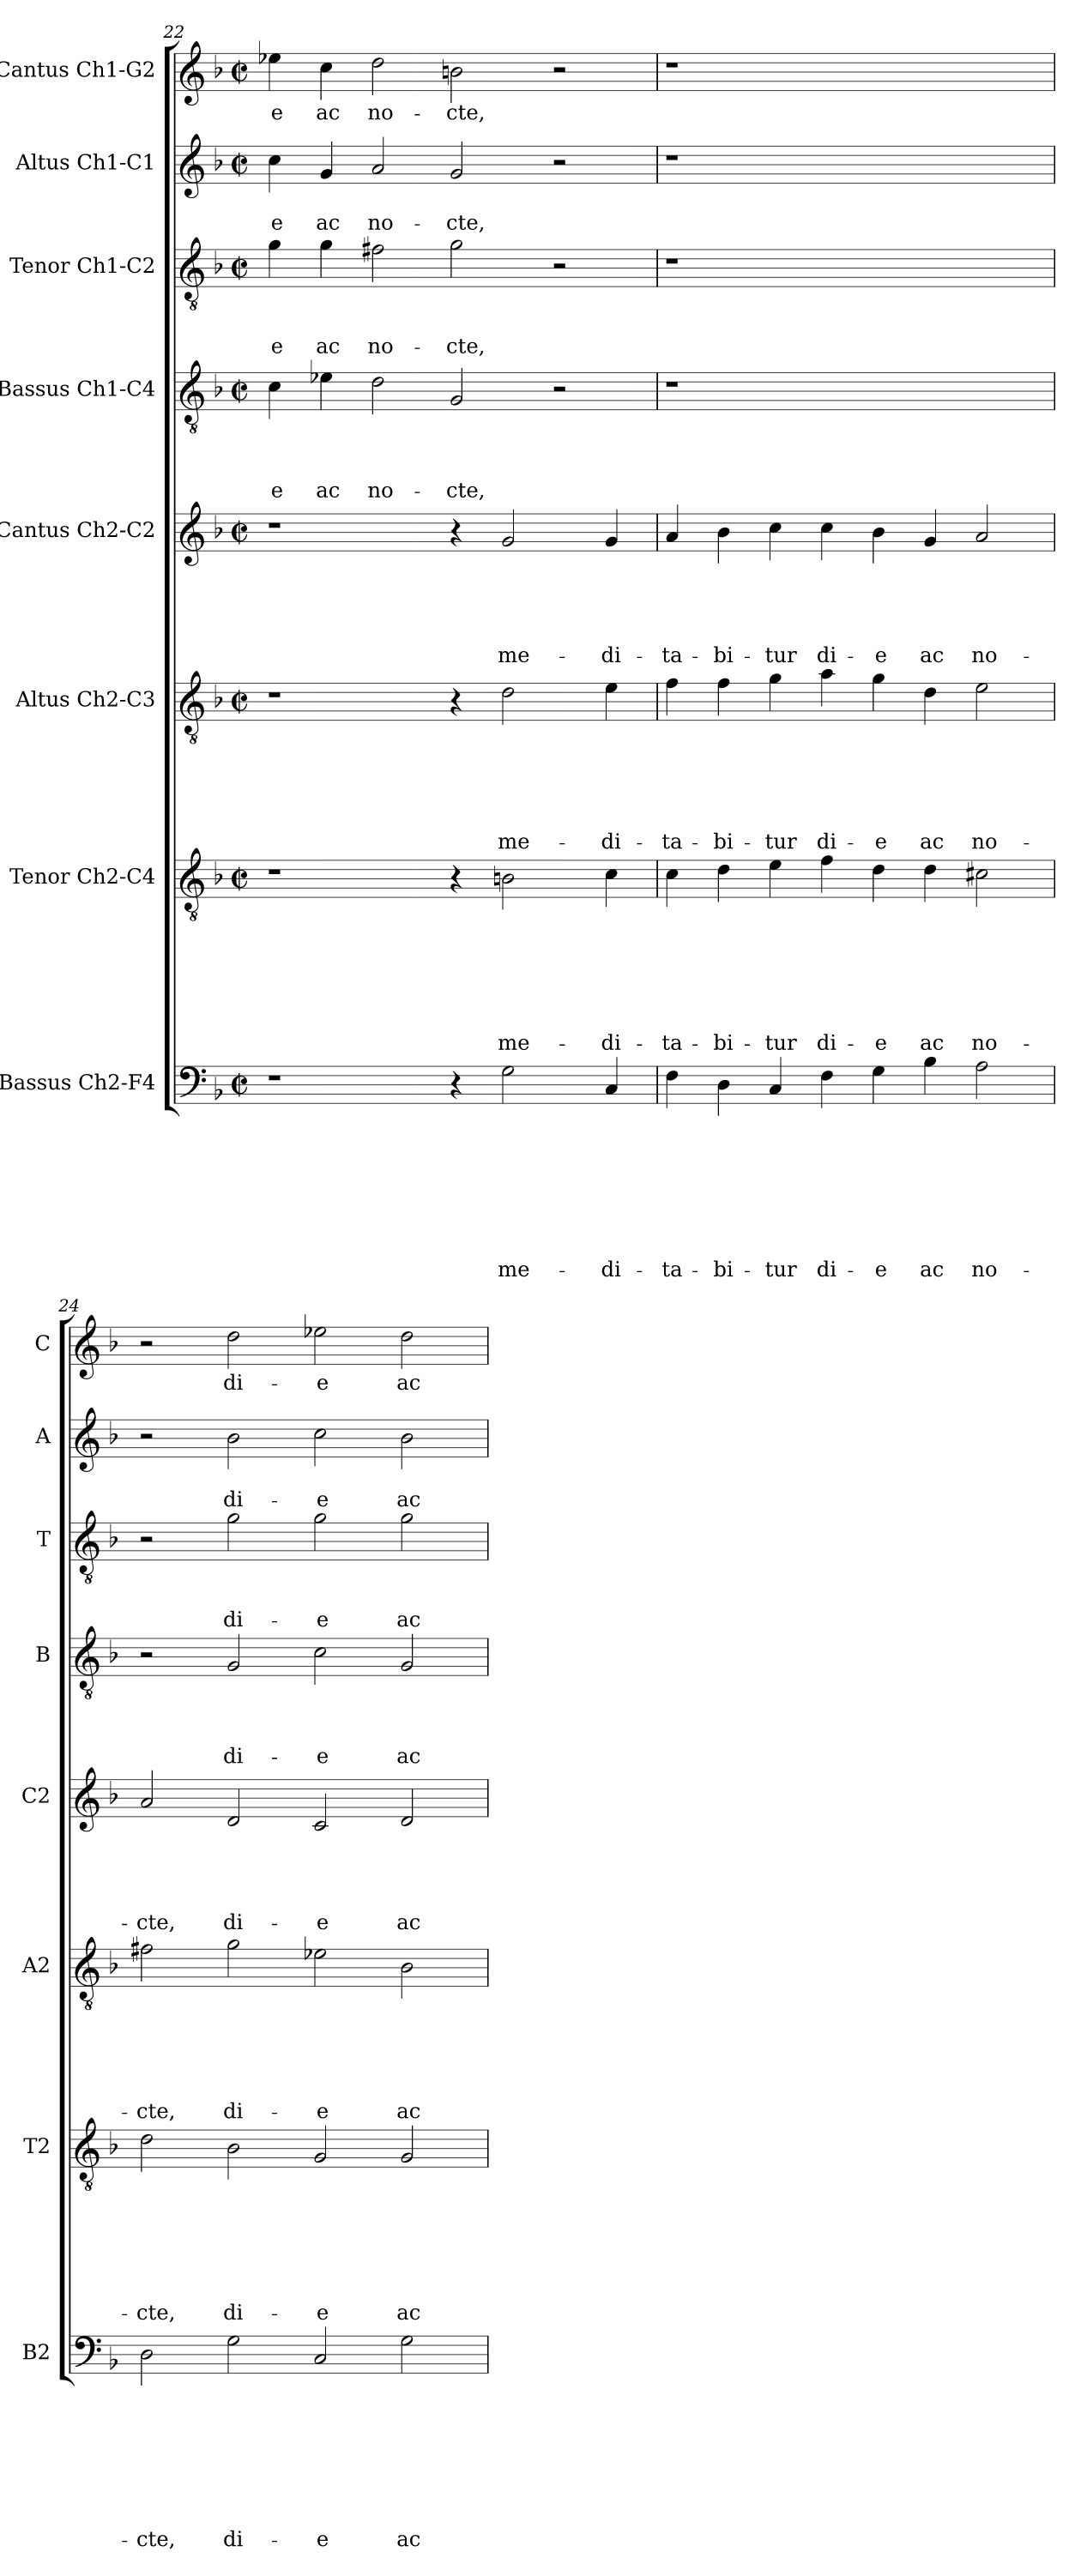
**kern	**text	**text	**text	**text	**text	**text	**text	**text	**kern	**text	**text	**text	**text	**text	**text	**text	**kern	**text	**text	**text	**text	**text	**text	**kern	**text	**text	**text	**text	**text	**kern	**text	**text	**text	**text	**kern	**text	**text	**text	**kern	**text	**text	**kern	**text
*part8	*part8	*part8	*part8	*part8	*part8	*part8	*part8	*part8	*part7	*part7	*part7	*part7	*part7	*part7	*part7	*part7	*part6	*part6	*part6	*part6	*part6	*part6	*part6	*part5	*part5	*part5	*part5	*part5	*part5	*part4	*part4	*part4	*part4	*part4	*part3	*part3	*part3	*part3	*part2	*part2	*part2	*part1	*part1
*staff8	*staff8	*staff8	*staff8	*staff8	*staff8	*staff8	*staff8	*staff8	*staff7	*staff7	*staff7	*staff7	*staff7	*staff7	*staff7	*staff7	*staff6	*staff6	*staff6	*staff6	*staff6	*staff6	*staff6	*staff5	*staff5	*staff5	*staff5	*staff5	*staff5	*staff4	*staff4	*staff4	*staff4	*staff4	*staff3	*staff3	*staff3	*staff3	*staff2	*staff2	*staff2	*staff1	*staff1
*I"Bassus Ch2-F4	*	*	*	*	*	*	*	*	*I"Tenor Ch2-C4	*	*	*	*	*	*	*	*I"Altus Ch2-C3	*	*	*	*	*	*	*I"Cantus Ch2-C2	*	*	*	*	*	*I"Bassus Ch1-C4	*	*	*	*	*I"Tenor Ch1-C2	*	*	*	*I"Altus Ch1-C1	*	*	*I"Cantus Ch1-G2	*
*I'B2	*	*	*	*	*	*	*	*	*I'T2	*	*	*	*	*	*	*	*I'A2	*	*	*	*	*	*	*I'C2	*	*	*	*	*	*I'B	*	*	*	*	*I'T	*	*	*	*I'A	*	*	*I'C	*
!!LO:LB:g=z
*clefF4	*	*	*	*	*	*	*	*	*clefGv2	*	*	*	*	*	*	*	*clefGv2	*	*	*	*	*	*	*clefG2	*	*	*	*	*	*clefGv2	*	*	*	*	*clefGv2	*	*	*	*clefG2	*	*	*clefG2	*
*k[b-]	*	*	*	*	*	*	*	*	*k[b-]	*	*	*	*	*	*	*	*k[b-]	*	*	*	*	*	*	*k[b-]	*	*	*	*	*	*k[b-]	*	*	*	*	*k[b-]	*	*	*	*k[b-]	*	*	*k[b-]	*
*F:	*	*	*	*	*	*	*	*	*F:	*	*	*	*	*	*	*	*F:	*	*	*	*	*	*	*F:	*	*	*	*	*	*F:	*	*	*	*	*F:	*	*	*	*F:	*	*	*F:	*
*M2/2	*	*	*	*	*	*	*	*	*M2/2	*	*	*	*	*	*	*	*M2/2	*	*	*	*	*	*	*M2/2	*	*	*	*	*	*M2/2	*	*	*	*	*M2/2	*	*	*	*M2/2	*	*	*M2/2	*
*met(c|)	*	*	*	*	*	*	*	*	*met(c|)	*	*	*	*	*	*	*	*met(c|)	*	*	*	*	*	*	*met(c|)	*	*	*	*	*	*met(c|)	*	*	*	*	*met(c|)	*	*	*	*met(c|)	*	*	*met(c|)	*
=22	=22	=22	=22	=22	=22	=22	=22	=22	=22	=22	=22	=22	=22	=22	=22	=22	=22	=22	=22	=22	=22	=22	=22	=22	=22	=22	=22	=22	=22	=22	=22	=22	=22	=22	=22	=22	=22	=22	=22	=22	=22	=22	=22
!	!	!	!	!	!	!	!	!	!	!	!	!	!	!	!	!	!	!	!	!	!	!	!	!	!	!	!	!	!	!	!	!	!	!LO:LY:b	!	!	!	!LO:LY:b	!	!	!LO:LY:b	!	!LO:LY:b
1r	.	.	.	.	.	.	.	.	1r	.	.	.	.	.	.	.	1r	.	.	.	.	.	.	1r	.	.	.	.	.	4c\	.	.	.	-e	4g\	.	.	-e	4cc\	.	-e	4ee-X\	-e
!	!	!	!	!	!	!	!	!	!	!	!	!	!	!	!	!	!	!	!	!	!	!	!	!	!	!	!	!	!	!	!	!	!	!LO:LY:b	!	!	!	!LO:LY:b	!	!	!LO:LY:b	!	!LO:LY:b
.	.	.	.	.	.	.	.	.	.	.	.	.	.	.	.	.	.	.	.	.	.	.	.	.	.	.	.	.	.	4e-X\	.	.	.	ac	4g\	.	.	ac	4g/	.	ac	4cc\	ac
!	!	!	!	!	!	!	!	!	!	!	!	!	!	!	!	!	!	!	!	!	!	!	!	!	!	!	!	!	!	!	!	!	!	!LO:LY:b	!	!	!	!LO:LY:b	!	!	!LO:LY:b	!	!LO:LY:b
.	.	.	.	.	.	.	.	.	.	.	.	.	.	.	.	.	.	.	.	.	.	.	.	.	.	.	.	.	.	2d\	.	.	.	no-	2f#X\	.	.	no-	2a/	.	no-	2dd\	no-
!	!	!	!	!	!	!	!	!	!	!	!	!	!	!	!	!	!	!	!	!	!	!	!	!	!	!	!	!	!	!	!	!	!	!LO:LY:b	!	!	!	!LO:LY:b	!	!	!LO:LY:b	!	!LO:LY:b
4r	.	.	.	.	.	.	.	.	4r	.	.	.	.	.	.	.	4r	.	.	.	.	.	.	4r	.	.	.	.	.	2G/	.	.	.	-cte,	2g\	.	.	-cte,	2g/	.	-cte,	2bn\	-cte,
!	!	!	!	!	!	!	!	!LO:LY:b	!	!	!	!	!	!	!	!LO:LY:b	!	!	!	!	!	!	!LO:LY:b	!	!	!	!	!	!LO:LY:b	!	!	!	!	!	!	!	!	!	!	!	!	!	!
2G\	.	.	.	.	.	.	.	me-	2Bn\	.	.	.	.	.	.	me-	2d\	.	.	.	.	.	me-	2g/	.	.	.	.	me-	.	.	.	.	.	.	.	.	.	.	.	.	.	.
.	.	.	.	.	.	.	.	.	.	.	.	.	.	.	.	.	.	.	.	.	.	.	.	.	.	.	.	.	.	2r	.	.	.	.	2r	.	.	.	2r	.	.	2r	.
!	!	!	!	!	!	!	!	!LO:LY:b	!	!	!	!	!	!	!	!LO:LY:b	!	!	!	!	!	!	!LO:LY:b	!	!	!	!	!	!LO:LY:b	!	!	!	!	!	!	!	!	!	!	!	!	!	!
4C/	.	.	.	.	.	.	.	-di-	4c\	.	.	.	.	.	.	-di-	4e\	.	.	.	.	.	-di-	4g/	.	.	.	.	-di-	.	.	.	.	.	.	.	.	.	.	.	.	.	.
=23	=23	=23	=23	=23	=23	=23	=23	=23	=23	=23	=23	=23	=23	=23	=23	=23	=23	=23	=23	=23	=23	=23	=23	=23	=23	=23	=23	=23	=23	=23	=23	=23	=23	=23	=23	=23	=23	=23	=23	=23	=23	=23	=23
!	!	!	!	!	!	!	!	!LO:LY:b	!	!	!	!	!	!	!	!LO:LY:b	!	!	!	!	!	!	!LO:LY:b	!	!	!	!	!	!LO:LY:b	!	!	!	!	!	!	!	!	!	!	!	!	!	!
4F\	.	.	.	.	.	.	.	-ta-	4c\	.	.	.	.	.	.	-ta-	4f\	.	.	.	.	.	-ta-	4a/	.	.	.	.	-ta-	1r	.	.	.	.	1r	.	.	.	1r	.	.	1r	.
!	!	!	!	!	!	!	!	!LO:LY:b	!	!	!	!	!	!	!	!LO:LY:b	!	!	!	!	!	!	!LO:LY:b	!	!	!	!	!	!LO:LY:b	!	!	!	!	!	!	!	!	!	!	!	!	!	!
4D\	.	.	.	.	.	.	.	-bi-	4d\	.	.	.	.	.	.	-bi-	4f\	.	.	.	.	.	-bi-	4b-\	.	.	.	.	-bi-	.	.	.	.	.	.	.	.	.	.	.	.	.	.
!	!	!	!	!	!	!	!	!LO:LY:b	!	!	!	!	!	!	!	!LO:LY:b	!	!	!	!	!	!	!LO:LY:b	!	!	!	!	!	!LO:LY:b	!	!	!	!	!	!	!	!	!	!	!	!	!	!
4C/	.	.	.	.	.	.	.	-tur	4e\	.	.	.	.	.	.	-tur	4g\	.	.	.	.	.	-tur	4cc\	.	.	.	.	-tur	.	.	.	.	.	.	.	.	.	.	.	.	.	.
!	!	!	!	!	!	!	!	!LO:LY:b	!	!	!	!	!	!	!	!LO:LY:b	!	!	!	!	!	!	!LO:LY:b	!	!	!	!	!	!LO:LY:b	!	!	!	!	!	!	!	!	!	!	!	!	!	!
4F\	.	.	.	.	.	.	.	di-	4f\	.	.	.	.	.	.	di-	4a\	.	.	.	.	.	di-	4cc\	.	.	.	.	di-	.	.	.	.	.	.	.	.	.	.	.	.	.	.
!	!	!	!	!	!	!	!	!LO:LY:b	!	!	!	!	!	!	!	!LO:LY:b	!	!	!	!	!	!	!LO:LY:b	!	!	!	!	!	!LO:LY:b	!	!	!	!	!	!	!	!	!	!	!	!	!	!
4G\	.	.	.	.	.	.	.	-e	4d\	.	.	.	.	.	.	-e	4g\	.	.	.	.	.	-e	4b-\	.	.	.	.	-e	1ryy	.	.	.	.	1ryy	.	.	.	1ryy	.	.	1ryy	.
!	!	!	!	!	!	!	!	!LO:LY:b	!	!	!	!	!	!	!	!LO:LY:b	!	!	!	!	!	!	!LO:LY:b	!	!	!	!	!	!LO:LY:b	!	!	!	!	!	!	!	!	!	!	!	!	!	!
4B-\	.	.	.	.	.	.	.	ac	4d\	.	.	.	.	.	.	ac	4d\	.	.	.	.	.	ac	4g/	.	.	.	.	ac	.	.	.	.	.	.	.	.	.	.	.	.	.	.
!	!	!	!	!	!	!	!	!LO:LY:b	!	!	!	!	!	!	!	!LO:LY:b	!	!	!	!	!	!	!LO:LY:b	!	!	!	!	!	!LO:LY:b	!	!	!	!	!	!	!	!	!	!	!	!	!	!
2A\	.	.	.	.	.	.	.	no-	2c#X\	.	.	.	.	.	.	no-	2e\	.	.	.	.	.	no-	2a/	.	.	.	.	no-	.	.	.	.	.	.	.	.	.	.	.	.	.	.
=24	=24	=24	=24	=24	=24	=24	=24	=24	=24	=24	=24	=24	=24	=24	=24	=24	=24	=24	=24	=24	=24	=24	=24	=24	=24	=24	=24	=24	=24	=24	=24	=24	=24	=24	=24	=24	=24	=24	=24	=24	=24	=24	=24
!	!	!	!	!	!	!	!	!LO:LY:b	!	!	!	!	!	!	!	!LO:LY:b	!	!	!	!	!	!	!LO:LY:b	!	!	!	!	!	!LO:LY:b	!	!	!	!	!	!	!	!	!	!	!	!	!	!
2D\	.	.	.	.	.	.	.	-cte,	2d\	.	.	.	.	.	.	-cte,	2f#X\	.	.	.	.	.	-cte,	2a/	.	.	.	.	-cte,	2r	.	.	.	.	2r	.	.	.	2r	.	.	2r	.
!	!	!	!	!	!	!	!	!LO:LY:b	!	!	!	!	!	!	!	!LO:LY:b	!	!	!	!	!	!	!LO:LY:b	!	!	!	!	!	!LO:LY:b	!	!	!	!	!LO:LY:b	!	!	!	!LO:LY:b	!	!	!LO:LY:b	!	!LO:LY:b
2G\	.	.	.	.	.	.	.	di-	2B-\	.	.	.	.	.	.	di-	2g\	.	.	.	.	.	di-	2d/	.	.	.	.	di-	2G/	.	.	.	di-	2g\	.	.	di-	2b-\	.	di-	2dd\	di-
!	!	!	!	!	!	!	!	!LO:LY:b	!	!	!	!	!	!	!	!LO:LY:b	!	!	!	!	!	!	!LO:LY:b	!	!	!	!	!	!LO:LY:b	!	!	!	!	!LO:LY:b	!	!	!	!LO:LY:b	!	!	!LO:LY:b	!	!LO:LY:b
2C/	.	.	.	.	.	.	.	-e	2G/	.	.	.	.	.	.	-e	2e-X\	.	.	.	.	.	-e	2c/	.	.	.	.	-e	2c\	.	.	.	-e	2g\	.	.	-e	2cc\	.	-e	2ee-X\	-e
!	!	!	!	!	!	!	!	!LO:LY:b	!	!	!	!	!	!	!	!LO:LY:b	!	!	!	!	!	!	!LO:LY:b	!	!	!	!	!	!LO:LY:b	!	!	!	!	!LO:LY:b	!	!	!	!LO:LY:b	!	!	!LO:LY:b	!	!LO:LY:b
2G\	.	.	.	.	.	.	.	ac	2G/	.	.	.	.	.	.	ac	2B-\	.	.	.	.	.	ac	2d/	.	.	.	.	ac	2G/	.	.	.	ac	2g\	.	.	ac	2b-\	.	ac	2dd\	ac
=	=	=	=	=	=	=	=	=	=	=	=	=	=	=	=	=	=	=	=	=	=	=	=	=	=	=	=	=	=	=	=	=	=	=	=	=	=	=	=	=	=	=	=
*-	*-	*-	*-	*-	*-	*-	*-	*-	*-	*-	*-	*-	*-	*-	*-	*-	*-	*-	*-	*-	*-	*-	*-	*-	*-	*-	*-	*-	*-	*-	*-	*-	*-	*-	*-	*-	*-	*-	*-	*-	*-	*-	*-
